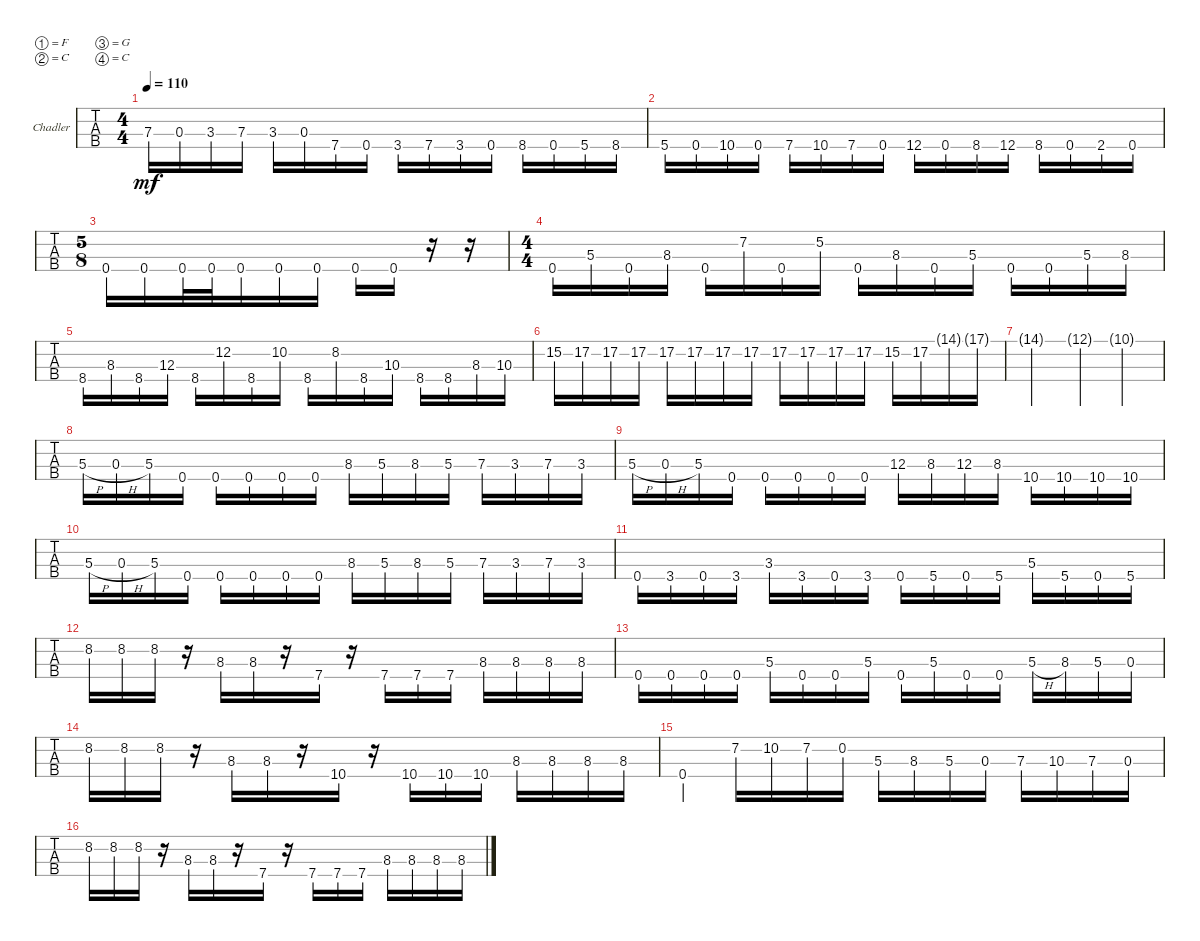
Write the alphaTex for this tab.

\defaultSystemsLayout 4
\bracketExtendMode groupsimilarinstruments
\firstSystemTrackNameOrientation horizontal
\otherSystemsTrackNameOrientation horizontal
\track ("Chad" "Chadler") {instrument electricbassfinger}
\staff {tabs}
\tuning (F2 C2 G1 C1)
\ts (4 4)
\tempo 110
\clef f4
\ks c
7.3.16{dy mf} 0.3.16 3.3.16 7.3.16 3.3.16 0.3.16 7.4.16 0.4.16 3.4.16 7.4.16 3.4.16 0.4.16 8.4.16 0.4.16 5.4.16 8.4.16 |
5.4.16 0.4.16 10.4.16 0.4.16 7.4.16 10.4.16 7.4.16 0.4.16 12.4.16 0.4.16 8.4.16 12.4.16 8.4.16 0.4.16 2.4.16 0.4.16 |
\ts (5 8)
0.4.16 0.4.16 0.4.32 0.4.32 0.4.16 0.4.16 0.4.16 0.4.16 0.4.16 r.16 r.16 |
\ts (4 4)
0.4.16 5.3.16 0.4.16 8.3.16 0.4.16 7.2.16 0.4.16 5.2.16 0.4.16 8.3.16 0.4.16 5.3.16 0.4.16 0.4.16 5.3.16 8.3.16 |
8.4.16 8.3.16 8.4.16 12.3.16 8.4.16 12.2.16 8.4.16 10.2.16 8.4.16 8.2.16 8.4.16 10.3.16 8.4.16 8.4.16 8.3.16 10.3.16 |
\scale
0.503467 15.2.16 17.2.16 17.2.16 17.2.16 17.2.16 17.2.16 17.2.16 17.2.16 17.2.16 17.2.16 17.2.16 17.2.16 15.2.16 17.2.16 14.1{g}.16 17.1{g}.16 |
\scale
0.497502 14.1{g}.2 12.1{g}.4 10.1{g}.4 |
5.3{h}.16 0.3{h}.16 5.3.16 0.4.16 0.4.16 0.4.16 0.4.16 0.4.16 8.3.16 5.3.16 8.3.16 5.3.16 7.3.16 3.3.16 7.3.16 3.3.16 |
5.3{h}.16 0.3{h}.16 5.3.16 0.4.16 0.4.16 0.4.16 0.4.16 0.4.16 12.3.16 8.3.16 12.3.16 8.3.16 10.4.16 10.4.16 10.4.16 10.4.16 |
\scale
0.558733 5.3{h}.16 0.3{h}.16 5.3.16 0.4.16 0.4.16 0.4.16 0.4.16 0.4.16 8.3.16 5.3.16 8.3.16 5.3.16 7.3.16 3.3.16 7.3.16 3.3.16 |
\scale
0.440967 0.4.16 3.4.16 0.4.16 3.4.16 3.3.16 3.4.16 0.4.16 3.4.16 0.4.16 5.4.16 0.4.16 5.4.16 5.3.16 5.4.16 0.4.16 5.4.16 |
8.2.16 8.2.16 8.2.16 r.16 8.3.16 8.3.16 r.16 7.4.16 r.16 7.4.16 7.4.16 7.4.16 8.3.16 8.3.16 8.3.16 8.3.16 |
0.4.16 0.4.16 0.4.16 0.4.16 5.3.16 0.4.16 0.4.16 5.3.16 0.4.16 5.3.16 0.4.16 0.4.16 5.3{h}.16 8.3.16 5.3.16 0.3.16 |
8.2.16 8.2.16 8.2.16 r.16 8.3.16 8.3.16 r.16 10.4.16 r.16 10.4.16 10.4.16 10.4.16 8.3.16 8.3.16 8.3.16 8.3.16 |
0.4.4 7.2.16 10.2.16 7.2.16 0.2.16 5.3.16 8.3.16 5.3.16 0.3.16 7.3.16 10.3.16 7.3.16 0.3.16 |
8.2.16 8.2.16 8.2.16 r.16 8.3.16 8.3.16 r.16 7.4.16 r.16 7.4.16 7.4.16 7.4.16 8.3.16 8.3.16 8.3.16 8.3.16
